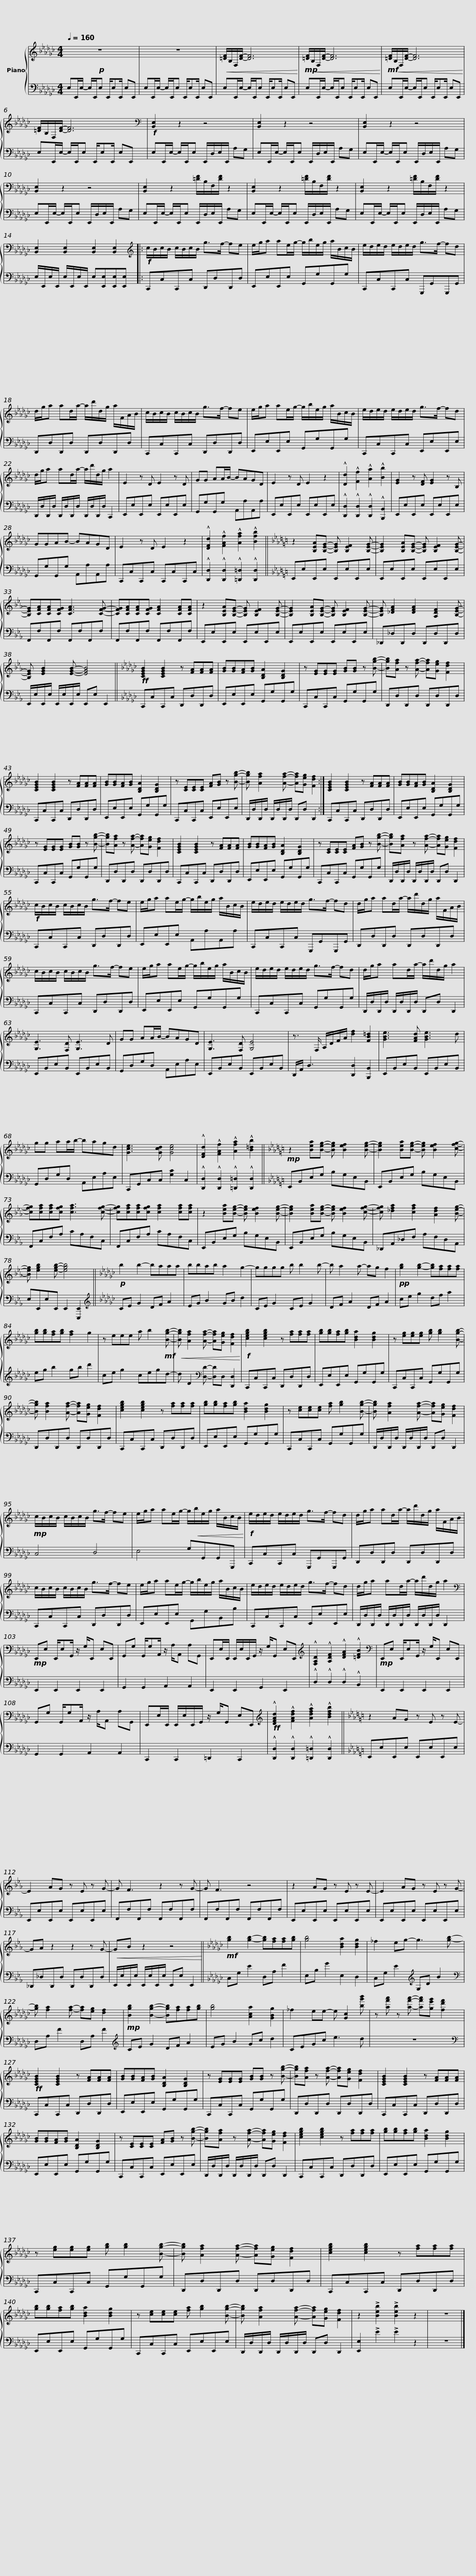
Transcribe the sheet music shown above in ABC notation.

X:1
%%score { 1 | 2 }
L:1/8
Q:1/4=160
M:4/4
I:linebreak $
K:Gb
V:1 treble
V:2 bass
V:1
!p! z8 | z8 |!<(! [=DF]/B,/F,/[DF]/- [DF]6!<)! |$!mp! [=DF]/!<(!B,/F,/[DF]/- [DF]6!<)! |!mf!!<(! [=DF]/B,/F,/[DF]/- [DF]6!<)! | %5
 [=DF]/B,/F,/[DF]/- [DF]6 |$[K:bass]!f! [B,,E,]2 z2 z4 | [B,,E,]2 z2 z4 | [B,,E,]2 z2 z4 |$ [B,,E,]2 z2 z4 | %10
 [B,,E,]2 z2 [=DF]/B,/F,/[DF]/ z2 | [B,,E,]2 z2 [=DF]/B,/F,/[DF]/ z2 |$ [B,,E,]2 z2 [=DF]/B,/F,/[DF]/ z2 | [B,,E,]2 [B,,E,]2 [B,,E,]2 [B,,E,]2 |:[K:treble]!f! c/B/c/B/ c/B/c/B/ g>f- fe |$ %15
 e/g/a ae/g/- g/b/e/g/ a/B/c/B/ | e/d/e/d/ e/d/e/d/ g>f- fd | d/g/a ad/a/- a/d'/d/g/ a/F/A/B/ |$ c/B/c/B/ c/B/c/B/ g>f- fe | e/g/a ae/g/- g/b/e/g/ a/B/c/B/ | %20
 e/d/e/d/ e/d/e/d/ g>f- fd |$ d/g/a ad/a/- a/d'/d/g/ a2 | E2 z D E2 z D | GG AA/B/- BAGD | E2 z D E2 z2 |$ %25
 !^![Dd]2 !^![Ff]2 !^![Aa]2 !^![Bb]2 | [EG]2 z [DF] [EG]2 z B, | GGAB- BAGD | E2 z D E2 z2 | !^![DFd]2 !^![FAf]2 !^![Afa]2 !^![Bfb]2 ||$ %30
[K:Eb] z2 [B,EA][B,EG]- [B,EG] [B,EF]2 [B,EG]- | [B,EG]2 [B,EA][B,EG]- [B,EG] [B,EF]2 [B,EG]- | [B,EG][CFA][CFA][CFG] [CFA]3 [CFG]- | [CFG][CFA][CFA][CFG] [CFA]2 [CFA][CFA] |$ z2 [B,EA][B,EG]- [B,EG] [B,EF]2 [B,EG]- | %35
 [B,EG]2 [B,EA][B,EG]- [B,EG] [B,EF]2 [B,EG]- | [B,EG] [_DFA]2 [DFA]2 [A,DF]2 [B,EG]- | [B,EG] [EGB]2 [EGB]- [EGB]4 ||$[K:Gb]!ff! [CEGB]2 [CEGB]2 z [FA][FA][FA] | [GB][GB][FA][GB] [B,DA]2 [B,DG]2 | %40
 z [EG][EG][EG] [GB][GB] z [Bgb]- | [Bgb][Afa] z [Afa]- [Afa][Geg] [Fdf]2 | [CEGB]2 [CEGB]2 z [FA][FA][FA] |$ [GB][GB][FA][GB] [B,DA]2 [B,DG]2 | z [CE][CE][CE] [FA][GB] z [Bgb]- | %45
 [Bgb] [Afa]2 [Afa]- [Afa][Geg] [Fdf]2 :| [CEGB]2 [CEGB]2 z [FA][FA][FA] |$ [GB][GB][FA][GB] [B,DA]2 [B,DG]2 | z [EG][EG][EG] [GB][GB] z [Bgb]- | [Bgb][Afa] z [Afa]- [Afa][Geg] [Fdf]2 | %50
 [CEGB]2 [CEGB]2 z [FA][FA][FA] | [GB][GB][FA][GB] [B,DA]2 [B,DG]2 |$ z [CE][CE][CE] [FA][GB] z [Bgb]- | [Bgb][Afa] z [Afa]- [Afa][Geg] [Fdf]2 |!f! c/B/c/B/ c/B/c/B/ g>f- fe |$ %55
 e/g/a ae/g/- g/b/e/g/ a/B/c/B/ | e/d/e/d/ e/d/e/d/ g>f- fd | d/g/a ad/a/- a/d'/d/g/ a/F/A/B/ |$ c/B/c/B/ c/B/c/B/ g>f- fe | e/g/a ae/g/- g/b/e/g/ a/B/c/B/ | %60
 e/d/e/d/ e/d/e/d/ g>f- fd |$ d/g/a ad/a/- a/d'/d/g/ a2 | [G,E]3 [F,D] [G,E]3 D | GG AA/B/- BAGD | [G,E]3 [F,D] [G,E]4 |$ %65
 z3/2 F,/ A,/D/F/A/ [df]2 [FB=d]2 | [GBe]3 [FAd] [GBe]3 d | gg aa/b/- bagd | [Gce]3 [Gcd] [Gce]4 |$ !^![DFd]2 !^![FAf]2 !^![Afa]2 !^![B=db]2 || %70
[K:Eb]!mp! z2 [Bea][Beg]- [Beg] [Bef]2 [Beg]- | [Beg]2 [Bea][Beg]- [Beg] [Bef]2 [cfg]- | [cfg][cfa][cfa][cfg] [cfa]3 [cfg]- |$ [cfg][cfa][cfa][cfg] [cfa]2 [cfa][cfa] | z2 [Bea][Beg]- [Beg] [Bef]2 [Beg]- | %75
 [Beg]2 [Bea][Beg]- [Beg] [Bef]2 [cfg]- | [cfg] [_dfa]2 [cfa]2 [Adf]2 [Beg]- |$ [Beg] [egb]2 [egb]- [egb]4 ||[K:Gb]!p! b2 b2- baaa | bbab a2 g2- | %80
 gggg b b2 b- |$ b a2 a- ag f2 |!pp! [gb]2 [gb]2- [gb][fa][fa][fa] | [gb][gb][fa][gb] [fa]2 g2 | z eee a b2!mf! [Bgb]- |$ %85
!<(! [Bgb] [Afa]2 [Afa]- [Afa][Geg] [Fdf]2!<)! |!f! [cegb]2 [cegb]2 z [fa][fa][fa] | [gb][gb][fa][gb] [Bda]2 [Bdg]2 | z [eg][eg][eg] [gb] [gb]2 [Bgb]- |$ [Bgb] [Bfa]2 [Afa]- [Afa][Geg] [Fdf]2 | %90
 [cegb]2 [cegb]2 z [fa][fa][fa] | [gb][gb][fa][gb] [Bda]2 [Bdg]2 | z [ce][ce][ce] [fa] [gb]2 [Bgb]- |$ [Bgb] [Afa]2 [Afa]- [Afa][Geg] [Fdf]2 |!mp! c/B/c/B/ c/B/c/B/ g>f- fe | %95
 e/g/a ae/g/- g/!<(!b/e/g/ a/B/c/B/!<)! |$!f! e/d/e/d/ e/d/e/d/ g>f- fd | d/g/a ad/a/- a/d'/d/g/ a/F/A/B/ | c/B/c/B/ c/B/c/B/ g>f- fe |$ e/g/a ae/g/- g/b/e/g/ a/B/c/B/ | %100
 e/d/e/d/ e/d/e/d/ g>f- fd | d/g/a ad/a/- a/d'/d/g/ a2 |$[K:bass]!mp! E,,E, E,,/E,G,,/ z/ G,/E,, E,E,, | G,,G, G,,/G,A,,/ z/ A,/A,, A,G,, | E,,E,/E,,/ E,,/E,/E,,/G,,/ z/ G,/G,, E,E,, | %105
[K:treble] !^![F,A,D]2 !^![A,DF]2 !^![DFA]2 !^![=DFB]2 |$[K:bass]!mp! E,,E, E,,/E,G,,/ z/ G,/E,, E,E,, | G,,G, G,,/G,A,,/ z/ A,/A,, A,G,, | E,,E,/E,,/ E,,/E,/E,,/G,,/ z/ G,/G,, E,E,, |[K:treble]!ff! !^![DFAd]2 !^![FAdf]2 !^![Adfa]2 !^![Bdfb]2 ||$ %110
[K:Eb] z2 AG z E z E- | E2 AG z E z G- | G F3 z2 z G- | G F3 z4 | z2 AG z E z E- |$ %115
 E2 AG z E z G- | GA z2 z2 z G- |!<(! GB z2 z4!<)! ||[K:Gb]!mf! [gb]2 [gb]2- [gb][fa][fa][gb] |$ [gb]4 [Bda]2 [Bdg]2 | %120
 _f2 eg- g3 [gb]- | [gb] [fa]2 [fa]- [fa][eg] [df]2 |!mp! [Bgb]2 [Bgb]2- [Bgb][fa][fa][gb] | [gb]4 [Aca]2 [GBg]2 |$ _f2 ee- e [Gc]2 [bg'b'] | %125
 z [af'a'] z [af'a']- [af'a'][ge'g'] [fd'f']2 |!ff! [CEGB]2 [CEGB]2 z [FA][FA][FA] | [GB][GB][FA][GB] [B,DA]2 [B,DG]2 | z [EG][EG][EG] [GB][GB] z [Bgb]- |$ [Bgb][Afa] z [Afa]- [Afa][Geg] [Fdf]2 | %130
 [CEGB]2 [CEGB]2 z [FA][FA][FA] | [GB][GB][FA][GB] [B,DA]2 [B,DG]2 | z [CE][CE][CE] [FA][GB] z [Bgb]- |$ [Bgb][Afa] z [Afa]- [Afa][Geg] [Fdf]2 | [cegb]2 [cegb]2 z [fa][fa][fa] | %135
 [gb][gb][fa][gb] [Bda]2 [Bdg]2 | z [eg][eg][eg] [gb] [gb]2 [Bgb]- |$ [Bgb] [Afa]2 [Afa]- [Afa][Geg] [Fdf]2 | [cegb]2 [cegb]2 z [fa][fa][fa] | [gb][gb][fa][gb] [Bda]2 [Bdg]2 | %140
 z [ce][ce][ce] [fa] [gb]2 [Bgb]- |$ [Bgb] [Afa]2 [Afa]- [Afa][Geg] [Fdf]2 | z2 !>![Beb]2 !>![Beb]2 z2 | z8 |] %144
V:2
 E,E,,/E,/- E,/E,,/E, E,,/E,E,,/ E,E,, | E,E,,/E,/- E,/E,,/E, E,,/E,E,,/ E,E,, | E,E,,/E,/- E,/E,,/E, E,,/E,E,,/ E,E,, |$ E,E,,/E,/- E,/E,,/E, E,,/E,E,,/ E,E,, | E,E,,/E,/- E,/E,,/E, E,,/E,E,,/ E,E,, | %5
 E,E,,/E,/- E,/E,,/E, E,,/E,E,,/ E,E,, |$ E,E,,/E,/- E,/E,,/E, E,,/D,/E,/E,,/ A,G, | E,E,,/E,/- E,/E,,/E, E,,/D,/E,/E,,/ A,G, | E,E,,/E,/- E,/E,,/E, E,,/D,/E,/E,,/ A,G, |$ E,E,,/E,/- E,/E,,/E, E,,/D,/E,/E,,/ A,G, | %10
 E,E,,/E,/- E,/E,,/E, E,,/D,/E,/E,,/ A,G, | E,E,,/E,/- E,/E,,/E, E,,/D,/E,/E,,/ A,G, |$ E,E,,/E,/- E,/E,,/E, E,,/D,/E,/E,,/ A,G, | E,/E,,/E,/E,,/ E,/E,,/E,/E,,/ E,[E,,E,][E,,E,][E,,E,] |: C,,C,C,,C, D,,D,D,,D, |$ %15
 E,,E,E,,E, G,,G,G,,G, | C,,C,C,,C, G,,,G,,G,,,G,, | D,,D,D,,D, D,,D,D,,D, |$ C,,C,C,,C, D,,D,D,,D, | E,,E,E,,E, G,,G,G,,G, | %20
 C,,C,C,,C, E,,E,E,,E, |$ D,,/D,/D,,/D,/ D,,/D,/D,,/D,/ D,,/D,/D,,/D,/ C,,2 | E,,E,E,,E, E,,E,E,,E, | G,,G,G,,G, A,,A,A,,A, | E,,E,E,,E, E,,E,E,,E, |$ %25
 !^![D,,D,]2 !^![D,,D,]2 !^![D,,D,]2 !^![B,,,B,,]2 | E,,E,E,,E, E,,E,E,,E, | G,,G,G,,G, A,,A,A,,A, | C,,C,C,,C, C,,C,C,,C, | !^![D,,D,]2 !^![D,,D,]2 !^![=D,,=D,]2 !^![D,,D,]2 ||$ %30
[K:Eb] E,,E,E,,E, E,,E,E,,E, | E,,E,E,,E, E,,E,E,,E, | F,,F,F,,F, F,,F,F,,F, | F,,F,F,,F, F,,F,F,,F, |$ E,,E,E,,E, E,,E,E,,E, | %35
 E,,E,E,,E, E,,E,E,,E, | _D,,_D,D,,D, D,,D,D,,D, | E,,/E,/E,,/E,/ E,,/E,/E,,/E,/ E,,E, E,,2 ||$[K:Gb] C,,C,C,,C, D,,D,D,,D, | E,,E,E,,E, G,,G,G,,G, | %40
 C,,C,C,,C, G,,G,G,,G, | D,,D,D,,D, D,,D,D,,D, | C,,C,C,,C, D,,D,D,,D, |$ E,,E,E,,E, G,,G,G,,G, | C,,C,C,,C, E,,E,E,,E, | %45
 D,,/D,/D,,/D,/ D,,/D,/D,,/D,/ D,,D, D,,2 :| C,,C,C,,C, D,,D,D,,D, |$ E,,E,E,,E, G,,G,G,,G, | C,,C,C,,C, G,,G,G,,G, | D,,D,D,,D, D,,D,D,,D, | %50
 C,,C,C,,C, D,,D,D,,D, | E,,E,E,,E, G,,G,G,,G, |$ C,,C,C,,C, G,,G,G,,G, | D,,/D,/D,,/D,/ D,,/D,/D,,/D,/ D,,D, D,,2 | C,,C,C,,C, D,,D,D,,D, |$ %55
 E,,E,E,,E, A,,A,A,,A, | C,,C,C,,C, G,,,G,,G,,,G,, | D,,D,D,,D, D,,D,D,,D, |$ C,,C,C,,C, D,,D,D,,D, | E,,E,E,,E, G,,G,G,,G, | %60
 C,,C,C,,C, G,,G,G,,G, |$ D,,/D,/D,,/D,/ D,,/D,/D,,/D,/ D,,D, D,,2 | E,,B,,E,B,, E,,B,,E,B,, | G,,D,G,D, A,,E,A,E, | E,,B,,E,B,, E,,B,,E,B,, |$ %65
 D,,/A,,/ D,3 [D,,D,]2 [B,,,B,,]2 | E,,B,,E,B,, E,,B,,E,B,, | G,,D,G,D, A,,E,A,E, | C,,G,,C,C, [G,C]2 C,2 |$ !^![D,,D,]2 !^![D,,D,]2 !^![=D,,=D,]2 !^![D,,D,]2 || %70
[K:Eb] E,,B,,E,G, B,G,E,B,, | E,,B,,E,G, B,G,E,B,, | F,,C,F,A, CA,F,C, |$ F,,C,F,A, CA,F,C, | E,,B,,E,G, B,G,E,B,, | %75
 E,,B,,E,G, B,G,E,B,, | _D,,A,,_D,F, A,F,D,A,, |$ E,E,,E,E,, E,,2 [E,,,E,,]2 ||[K:Gb][K:treble] CE G2 DF A2 | EG B2 GB d2 | %80
 CE G2 CE G2 |$ DF A2 DF A2 | ce g2 df a2 | eg b2 gb d'2 | ce g2 cegd- |$ %85
 d D2[K:bass] [D,D]- [D,D]D, [D,,D,]2 | C,,C,C,,C, D,,D,D,,D, | E,,E,E,,E, G,,G,G,,G, | C,,C,C,,C, G,,G,G,,G, |$ D,,D,D,,D, D,,D,D,,D, | %90
 C,,C,C,,C, D,,D,D,,D, | E,,E,E,,E, G,,G,G,,G, | C,,C,C,,C, G,,G,G,,G, |$ D,,/D,/D,,/D,/ D,,/D,/D,,/D,/ D,,D, D,,2 | C,4 D,4 | %95
 E,4 G,G,,G,,G,,, |$ C,,C,C,,C, G,,,G,,G,,,G,, | D,,D,D,,D, D,,D,D,,D, | C,,C,C,,C, D,,D,D,,D, |$ E,,E,E,,E, G,,G,B,,B, | %100
 C,,C,C,,C, E,,E,E,,E, | D,,/D,/D,,/D,/ D,,/D,/D,,/D,/ D,,/D,/D,,/D,/ D,,2 |$ E,,2 E,,2 E,,2 E,,2 | G,,2 G,,2 A,,2 A,,2 | E,,2 E,,2 G,,2 E,,2 | %105
 !^!D,2 !^!D,2 !^!D,2 !^!B,,2 |$ E,,2 E,,2 E,,2 E,,2 | G,,2 G,,2 A,,2 A,,2 | C,,2 C,,2 =D,,2 C,,2 | !^![D,,D,]2 !^![D,,D,]2 !^![=D,,=D,]2 !^![D,,D,]2 ||$ %110
[K:Eb] E,,E,E,,E, E,,E,E,,E, | E,,E,E,,E, E,,E,E,,E, | F,,F,F,,F, F,,F,F,,F, | F,,F,F,,F, F,,F,F,,F, | E,,E,E,,E, E,,E,E,,E, |$ %115
 E,,E,E,,E, E,,E,E,,E, | _D,,_D,D,,D, D,,D,D,,D, | E,,/E,/E,,/E,/ E,,/E,/E,,/E,/ E,,E, E,,2 ||[K:Gb] C,G, E2 D,A, F2 |$ E,B, G2 E,2 D,2 | %120
 C,G, E2[K:treble] G,D B2 |[K:bass] D,A, F2 D,A, F2 |[K:treble] CE G2 DF A2 | EG B2 Gc d2 |$ CEGc e3 d | %125
 z8 |[K:bass] C,,C,C,,C, D,,D,D,,D, | E,,E,E,,E, G,,G,G,,G, | C,,C,C,,C, G,,G,G,,G, |$ D,,D,D,,D, D,,D,D,,D, | %130
 C,,C,C,,C, D,,D,D,,D, | E,,E,E,,E, G,,G,G,,G, | C,,C,C,,C, E,,E,E,,E, |$ D,,/D,/D,,/D,/ D,,/D,/D,,/D,/ D,,D, D,,2 | C,,C,C,,C, D,,D,D,,D, | %135
 E,,E,E,,E, G,,G,G,,G, | C,,C,C,,C, G,,G,G,,G, |$ D,,D,D,,D, D,,D,D,,D, | C,,C,C,,C, D,,D,D,,D, | E,,E,E,,E, G,,G,G,,G, | %140
 C,,C,C,,C, E,,E,E,,E, |$ D,,/D,/D,,/D,/ D,,/D,/D,,/D,/ D,,D, D,,2 | [E,,E,]2 !>!E2 !>!E2 z2 | z8 |] %144
